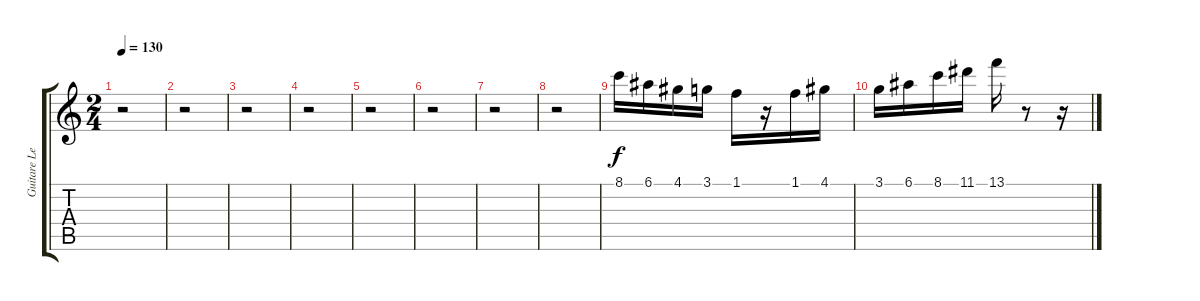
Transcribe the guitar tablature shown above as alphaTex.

\track ("Guitare Lead" "Guitare Le") {instrument distortionguitar}
\staff {score tabs}
\tuning (E4 B3 G3 D3 A2 E2) {hide}
\ts (2 4)
\tempo 130
\clef g2
\ks c
r.2{dy f} |
r.2 |
r.2 |
r.2 |
r.2 |
r.2 |
r.2 |
r.2 |
8.1.16 6.1.16 4.1.16 3.1.16 1.1.16 r.16 1.1.16 4.1.16 |
3.1.16 6.1.16 8.1.16 11.1.16 13.1.16 r.8 r.16
